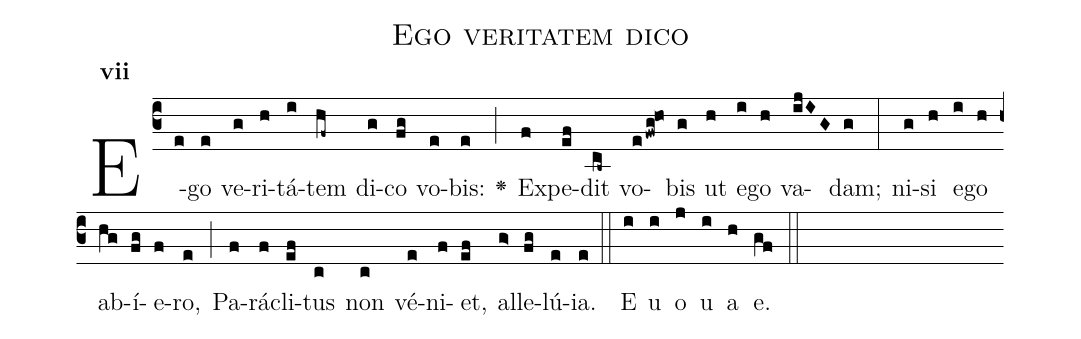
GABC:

name:Ego veritatem dico;
office-part:Antiphona;
mode:7;
%%
initial-style: 1;
name: Ego veritatem dico
book: Antiphonae & Responsoria/Tomus II, p. 228;
occasion: Hebdomada VI Paschae Feria III;
office-part: Vesperae Ant E;
user-notes: ;
commentary: ;
annotation: 7a;
centering-scheme: english;
fontsize: 12;
font: OFLSortsMillGoudy;
height: 11;
width: 4.5;
%%
(c3)E(e)go(e) ve(g)ri(h)tá(i)tem(hf~) di(g)co(fg) vo(e)bis:(e) <v>\greheightstar</v>(;) Ex(f)pe(ef)dit(cb~) vo(efwg!ho)bis(g) ut(h) e(i)go(h) va(ijIG)dam;(g) (:) ni(g)si(h) e(i)go(h) ab(hg)í(fg)e(f)ro,(e) (;) Pa(f)rá(f)cli(ef)tus(c) non(c) vé(e)ni(f)et,(ef) al(g>)le(fg)lú(e)ia.(e) (::)
E(i) u(i) o(j) u(i) a(h) e.(gf) (::)
